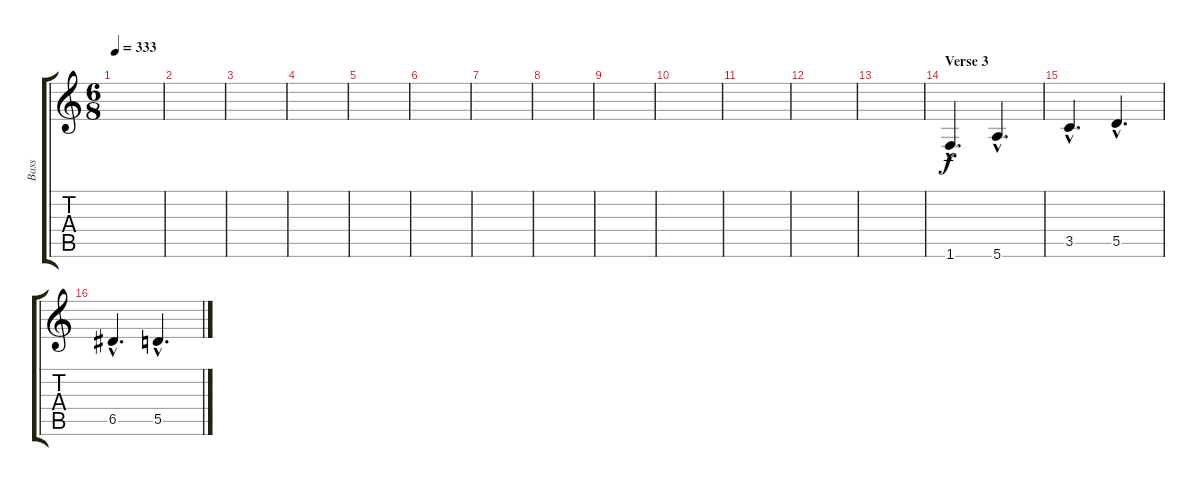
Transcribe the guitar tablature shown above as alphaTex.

\track ("Bass" "Bass") {instrument acousticbass}
\staff {score tabs}
\tuning (E4 B3 G3 D3 A2 E2) {hide}
\ts (6 8)
\tempo 333
\clef g2
\ks c
|
|
|
|
|
|
|
|
|
|
|
|
|
\section ("" "Verse 3")
1.6{hac}.4{d} 5.6{hac}.4{d} |
3.5{hac}.4{d} 5.5{hac}.4{d} |
6.5{hac}.4{d} 5.5{hac}.4{d}
